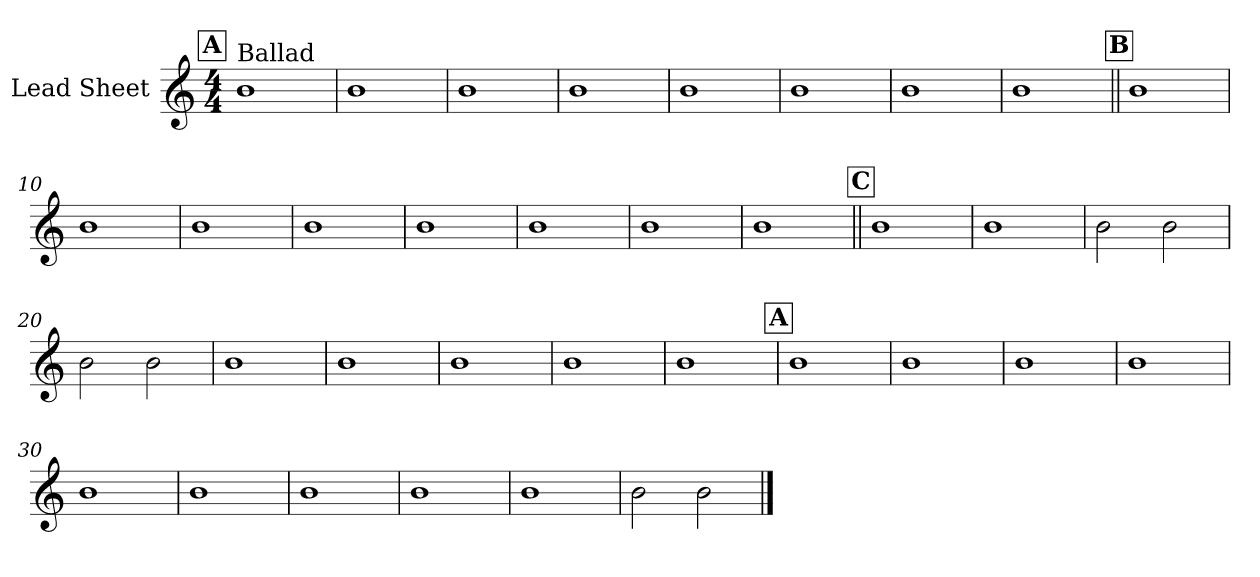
**kern
*part1
*staff1
*I"Lead Sheet
*clefG2
*k[]
*M4/4
!!LO:REH:place=s1:a:fs=14:t=A
=1
!LO:TX:a:t=Ballad
1b
=2
1b
=3
1b
=4
1b
!!LO:LB:g=z
=5
1b
=6
1b
=7
1b
=8
1b
!!LO:LB:g=z
!!LO:REH:place=s1:a:fs=14:t=B
=9||
1b
=10
1b
=11
1b
=12
1b
!!LO:LB:g=z
=13
1b
=14
1b
=15
1b
=16
1b
!!LO:LB:g=z
!!LO:REH:place=s1:a:fs=14:t=C
=17||
1b
=18
1b
=19
2b\
2b\
=20
2b\
2b\
!!LO:LB:g=z
=21
1b
=22
1b
=23
1b
=24
1b
!!LO:LB:g=z
=25
1b
!!LO:REH:place=s1:a:fs=14:t=A
=26
1b
=27
1b
=28
1b
!!LO:LB:g=z
=29
1b
=30
1b
=31
1b
=32
1b
!!LO:LB:g=z
=33
1b
=34
1b
=35
2b\
2b\
==
*-
